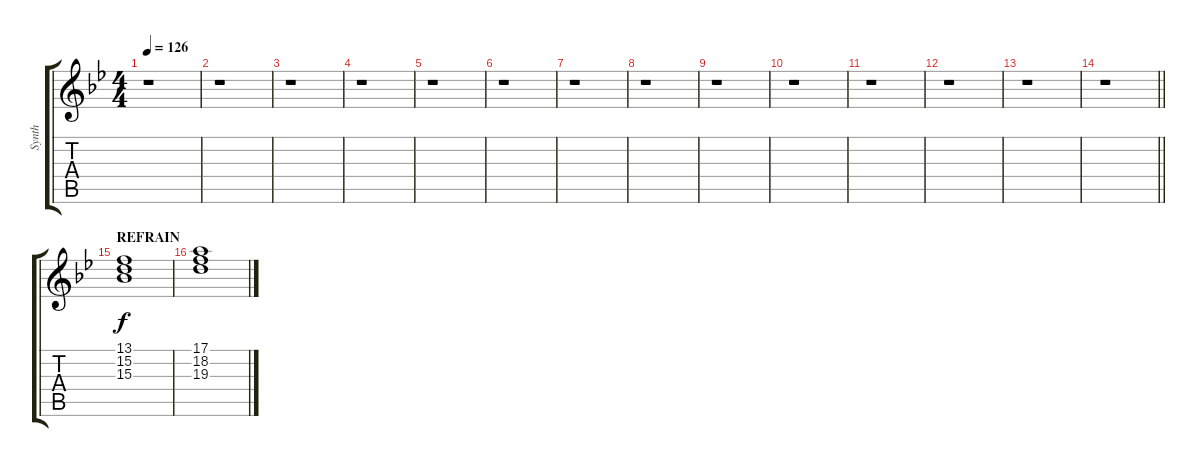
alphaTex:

\track ("Synth" "Synth") {instrument stringensemble2}
\staff {score tabs}
\tuning (E4 B3 G3 D3 A2 E2) {hide}
\ts (4 4)
\tempo 126
\clef g2
\ks bb
r.1{dy f} |
r.1 |
r.1 |
r.1 |
r.1 |
r.1 |
r.1 |
r.1 |
r.1 |
r.1 |
r.1 |
r.1 |
r.1 |
\barLineRight lightlight
r.1 |
\section ("" "REFRAIN")
(13.1 15.2 15.3).1 |
(17.1 18.2 19.3).1
